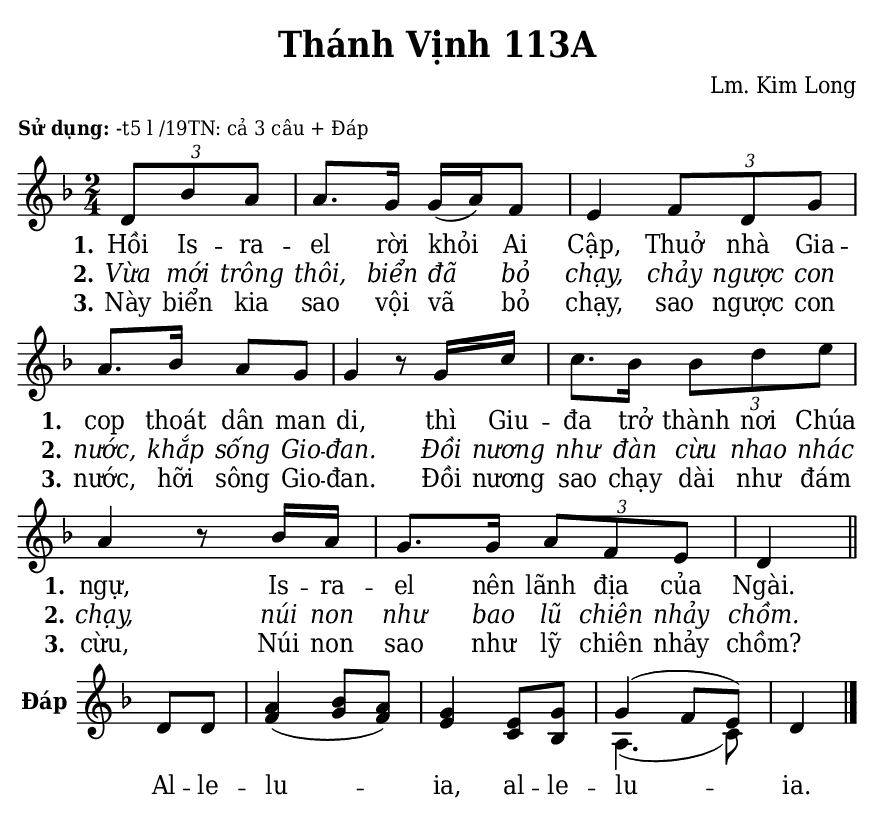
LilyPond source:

% Cài đặt chung
\version "2.22.1"
\include "english.ly"

\header {
  title = "Thánh Vịnh 113A"
  composer = "Lm. Kim Long"
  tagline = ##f
}

% mã nguồn cho những chức năng chưa hỗ trợ trong phiên bản lilypond hiện tại
% cung cấp bởi cộng đồng lilypond khi gửi email đến lilypond-user@gnu.org
% in số phiên khúc trên mỗi dòng
#(define (add-grob-definition grob-name grob-entry)
     (set! all-grob-descriptions
           (cons ((@@ (lily) completize-grob-entry)
                  (cons grob-name grob-entry))
                 all-grob-descriptions)))

#(add-grob-definition
    'StanzaNumberSpanner
    `((direction . ,LEFT)
      (font-series . bold)
      (padding . 1.0)
      (side-axis . ,X)
      (stencil . ,ly:text-interface::print)
      (X-offset . ,ly:side-position-interface::x-aligned-side)
      (Y-extent . ,grob::always-Y-extent-from-stencil)
      (meta . ((class . Spanner)
               (interfaces . (font-interface
                              side-position-interface
                              stanza-number-interface
                              text-interface))))))

\layout {
    \context {
      \Global
      \grobdescriptions #all-grob-descriptions
    }
    \context {
      \Score
      \remove Stanza_number_align_engraver
      \consists
        #(lambda (context)
           (let ((texts '())
                 (syllables '()))
             (make-engraver
              (acknowledgers
               ((stanza-number-interface engraver grob source-engraver)
                  (set! texts (cons grob texts)))
               ((lyric-syllable-interface engraver grob source-engraver)
                  (set! syllables (cons grob syllables))))
              ((stop-translation-timestep engraver)
                 (for-each
                  (lambda (text)
                    (for-each
                     (lambda (syllable)
                       (ly:pointer-group-interface::add-grob
                        text
                        'side-support-elements
                        syllable))
                     syllables))
                  texts)
                 (set! syllables '())))))
    }
    \context {
      \Lyrics
      \remove Stanza_number_engraver
      \consists
        #(lambda (context)
           (let ((text #f)
                 (last-stanza #f))
             (make-engraver
              ((process-music engraver)
                 (let ((stanza (ly:context-property context 'stanza #f)))
                   (if (and stanza (not (equal? stanza last-stanza)))
                       (let ((column (ly:context-property context
'currentCommandColumn)))
                         (set! last-stanza stanza)
                         (if text
                             (ly:spanner-set-bound! text RIGHT column))
                         (set! text (ly:engraver-make-grob engraver
'StanzaNumberSpanner '()))
                         (ly:grob-set-property! text 'text stanza)
                         (ly:spanner-set-bound! text LEFT column)))))
              ((finalize engraver)
                 (if text
                     (let ((column (ly:context-property context
'currentCommandColumn)))
                       (ly:spanner-set-bound! text RIGHT column)))))))
      \override StanzaNumberSpanner.horizon-padding = 10000
    }
}

stanzaReminderOff =
  \temporary \override StanzaNumberSpanner.after-line-breaking =
     #(lambda (grob)
        ;; Can be replaced with (not (first-broken-spanner? grob)) in 2.23.
        (if (let ((siblings (ly:spanner-broken-into (ly:grob-original grob))))
              (and (pair? siblings)
                   (not (eq? grob (car siblings)))))
            (ly:grob-suicide! grob)))

stanzaReminderOn = \undo \stanzaReminderOff
% kết thúc mã nguồn

% Nhạc
nhacPhanMot = \relative c' {
  \key f \major
  \time 2/4
  \partial 4 \tuplet 3/2 { d8 bf' a } |
  a8. g16 g (a) f8 |
  e4 \tuplet 3/2 { f8 d g } |
  a8. bf16 a8 g |
  g4 r8 g16 c |
  c8. bf16 \tuplet 3/2 { bf8 d e } |
  a,4 r8 bf16 a |
  g8. g16 \tuplet 3/2 { a8 f e } |
  d4 \bar "||"
}

nhacPhanHai = \relative c' {
  \key f \major
  \time 2/4
  \partial 4
  d8 d |
  <<
    {
      a'4 (bf8 a) |
      g4 e8 g |
    }
    {
      f4 (g8 f) |
      e4 c8 bf |
    }
  >>
  <<
    {
      \voiceOne
      g'4 (f8 e)
    }
    \new Voice = "splitpart" {
      \voiceTwo
      a,4. (c8)
    }
  >>
  \oneVoice
  d4 \bar "|."
}

% Lời
loiPhanMot = \lyricmode {
  <<
    {
      \set stanza = "1."
      Hồi Is -- ra -- el rời khỏi Ai Cập,
      Thuở nhà Gia -- cop thoát dân man di,
      thì Giu -- đa trở thành nơi Chúa ngự,
      Is -- ra -- el nên lãnh địa của Ngài.
    }
    \new Lyrics {
	    \set associatedVoice = "beSop"
	    \set stanza = "2."
      \override Lyrics.LyricText.font-shape = #'italic
      Vừa mới trông thôi, biển đã bỏ chạy, chảy ngược con nước,
      khắp sống Gio -- đan.
      Đồi nương như đàn cừu nhao nhác chạy,
      núi non như bao lũ chiên nhảy chồm.
    }
    \new Lyrics {
	    \set associatedVoice = "beSop"
	    \set stanza = "3."
      Này biển kia sao vội vã bỏ chạy,
      sao ngược con nước, hỡi sông Gio -- đan.
      Đồi nương sao chạy dài như đám cừu,
      Núi non sao như lỹ chiên nhảy chồm?
    }
  >>
}

loiPhanHai = \lyricmode {
  Al -- le -- lu -- ia,
  al -- le -- lu -- ia.
}

% Dàn trang
\paper {
  #(set-paper-size "a5")
  top-margin = 3\mm
  bottom-margin = 3\mm
  left-margin = 3\mm
  right-margin = 3\mm
  indent = #0
  #(define fonts
	 (make-pango-font-tree "Deja Vu Serif Condensed"
	 		       "Deja Vu Serif Condensed"
			       "Deja Vu Serif Condensed"
			       (/ 20 20)))
  print-page-number = ##f
  ragged-bottom = ##t
}

\markup {
  \vspace #1
  %\fill-line {
    \column {
      \left-align {
        \line { \bold \small "Sử dụng:" }
      }
    }
    \column {
      \left-align {
        \line { \small "-t5 l /19TN: cả 3 câu + Đáp" }
      }
    }
  %}
}

\score {
  <<
    \new Staff <<
        \clef treble
        \new Voice = beSop {
          \nhacPhanMot
        }
      \new Lyrics \lyricsto beSop \loiPhanMot
    >>
  >>
  \layout {
    \override Lyrics.LyricSpace.minimum-distance = #1
    \override Score.BarNumber.break-visibility = ##(#f #f #f)
    \override Score.SpacingSpanner.uniform-stretching = ##t
    ragged-last = ##f
  }
}

\score {
  <<
    \new Staff \with {
      \remove "Time_signature_engraver"
      instrumentName = \markup { \bold "Đáp" }} <<
        \clef treble
        \new Voice = beSop {
          \nhacPhanHai
        }
      \new Lyrics \lyricsto beSop \loiPhanHai
    >>
  >>
  \layout {
    indent = 10
    \override Lyrics.LyricSpace.minimum-distance = #3
    \override Score.BarNumber.break-visibility = ##(#f #f #f)
    \override Score.SpacingSpanner.uniform-stretching = ##t
    \override LyricHyphen.minimum-distance = #2.0
    ragged-last = ##f
  }
}
